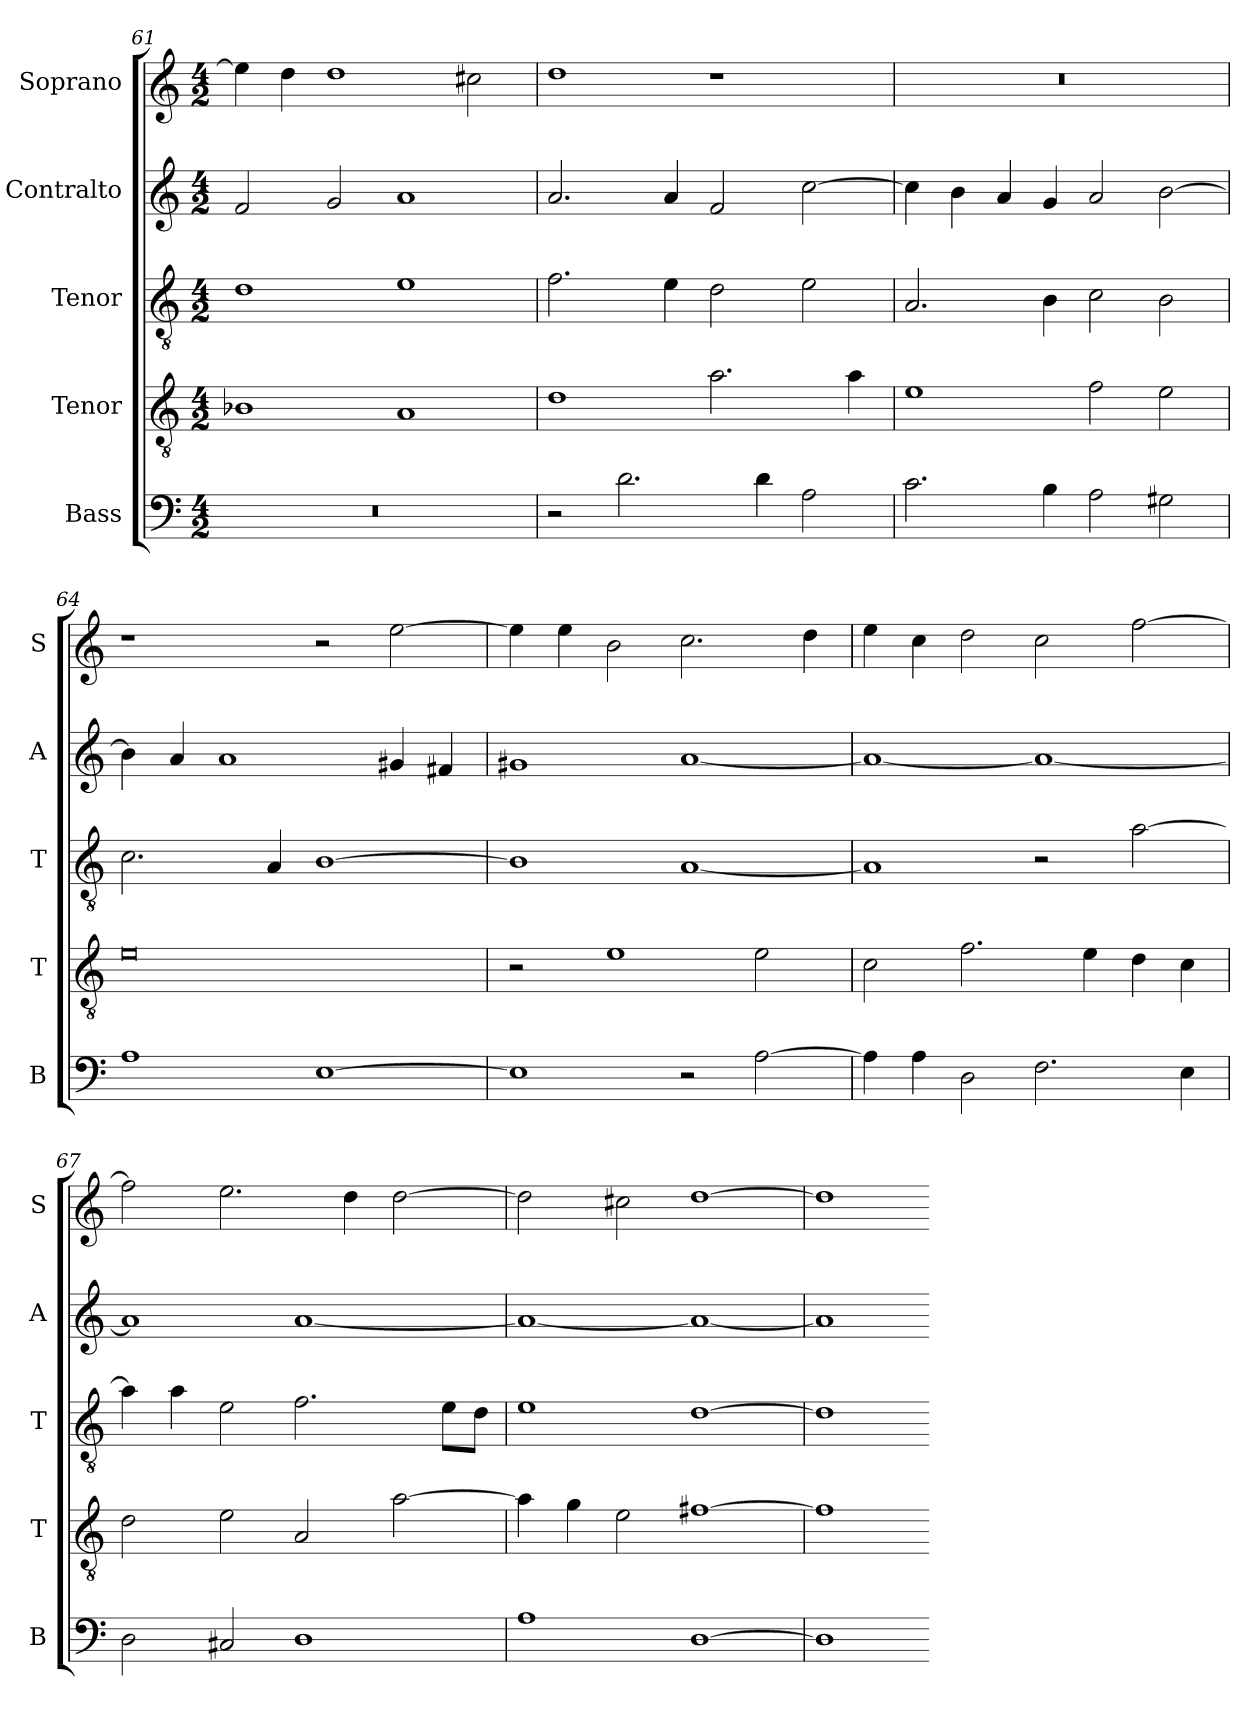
**kern	**kern	**kern	**kern	**kern
*part5	*part4	*part3	*part2	*part1
*staff5	*staff4	*staff3	*staff2	*staff1
*I"Bass	*I"Tenor	*I"Tenor	*I"Contralto	*I"Soprano
*I'B	*I'T	*I'T	*I'A	*I'S
*clefF4	*clefGv2	*clefGv2	*clefG2	*clefG2
*k[]	*k[]	*k[]	*k[]	*k[]
*A:aeo	*A:aeo	*A:aeo	*A:aeo	*A:aeo
*M4/2	*M4/2	*M4/2	*M4/2	*M4/2
=61	=61	=61	=61	=61
0r	1B-X	1d	2f	4ee]
.	.	.	.	4dd
.	.	.	2g	1dd
.	1A	1e	1a	.
.	.	.	.	2cc#X
=62	=62	=62	=62	=62
2r	1d	2.f	2.a	1dd
2.d	.	.	.	.
.	.	4e	4a	.
.	2.a	2d	2f	1r
4d	.	.	.	.
2A	.	2e	[2cc	.
.	4a	.	.	.
=63	=63	=63	=63	=63
2.c	1e	2.A	4cc]	0r
.	.	.	4b	.
.	.	.	4a	.
4B	.	4B	4g	.
2A	2f	2c	2a	.
2G#X	2e	2B	[2b	.
=64	=64	=64	=64	=64
1A	0e	2.c	4b]	1r
.	.	.	4a	.
.	.	.	1a	.
.	.	4A	.	.
[1E	.	[1B	.	2r
.	.	.	4g#X	[2ee
.	.	.	4f#X	.
=65	=65	=65	=65	=65
1E]	2r	1B]	1g#X	4ee]
.	.	.	.	4ee
.	1e	.	.	2b
2r	.	[1A	[1a	2.cc
[2A	2e	.	.	.
.	.	.	.	4dd
=66	=66	=66	=66	=66
4A]	2c	1A]	1a_	4ee
4A	.	.	.	4cc
2D	2.f	.	.	2dd
2.F	.	2r	1a_	2cc
.	4e	.	.	.
.	4d	[2a	.	[2ff
4E	4c	.	.	.
=67	=67	=67	=67	=67
2D	2d	4a]	1a]	2ff]
.	.	4a	.	.
2C#X	2e	2e	.	2.ee
1D	2A	2.f	[1a	.
.	.	.	.	4dd
.	[2a	.	.	[2dd
.	.	8e\L	.	.
.	.	8d\J	.	.
=68	=68	=68	=68	=68
1A	4a]	1e	1a_	2dd]
.	4g	.	.	.
.	2e	.	.	2cc#X
[1D	[1f#X	[1d	1a_	[1dd
=69	=69	=69	=69	=69
1D]	1f#]	1d]	1a]	1dd]
=-	=-	=-	=-	=-
*-	*-	*-	*-	*-
